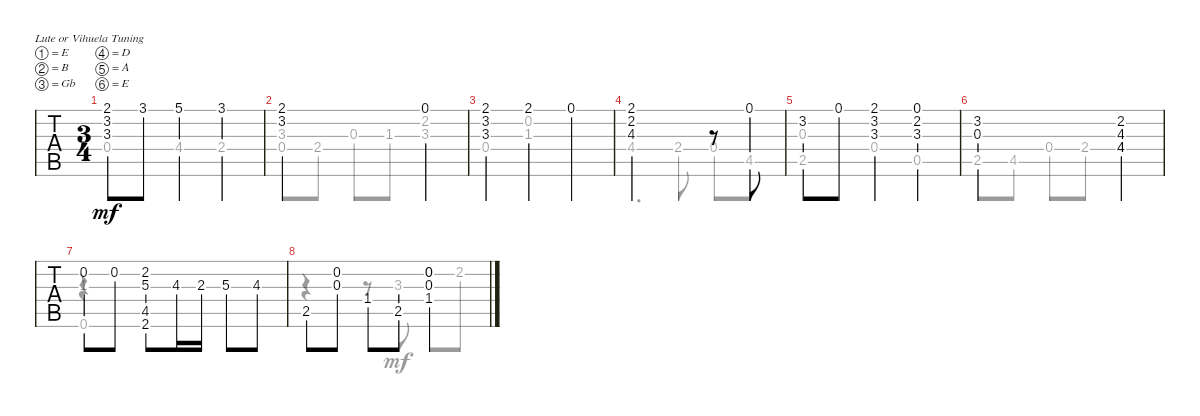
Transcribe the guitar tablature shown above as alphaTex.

\bracketExtendMode groupsimilarinstruments
\singleTrackTrackNamePolicy hidden
\multiTrackTrackNamePolicy hidden
\firstSystemTrackNameOrientation horizontal
\otherSystemsTrackNameOrientation horizontal
\track ("Nylon Guitar" "Nylon Guit") {instrument acousticguitarsteel}
\staff {tabs}
\tuning (E4 B3 Gb3 D3 A2 E2)
\voice
\ts (3 4)
\tempo (86 hide)
\clef g2
\scale
1.13241
\ks d
(2.1 3.2 3.3).8{dy mf} 3.1.8 5.1.4 3.1.4 |
\scale
0.955864 (2.1 3.2).2 0.1.4 |
\scale
0.955864 (2.1 3.2 3.3).4 2.1.4 0.1.4 |
\scale
0.955864 (2.1 2.2 4.3).2 r.8 0.1.8 |
\scale
1.13241 3.2.8 0.1.8 (2.1 3.2 3.3).4 (0.1 2.2 3.3).4 |
\scale
0.955864 (3.2 0.3).2 (2.2 4.3 4.4).4 |
\scale
0.955864 0.2.8 0.2.8 (2.2 5.3 2.6 4.5).8 4.3.16 2.3.16 5.3.8 4.3.8 |
\scale
0.955864 2.5.8 (0.2 0.3).8 1.4.8 2.5.8 (1.4 0.3 0.2).4
\voice
\clef g2
\ottava regular
\simile none
\scale
1.13241
\ks d
0.4.4{dy mf} 4.4.4 2.4.4 |
\scale
0.955864 (0.4 3.3).8 2.4.8 0.3.8 1.3.8 (3.3 2.2).4 |
\scale
0.955864 0.4.4 (0.2 1.3).2 |
\scale
0.955864 4.4.4{d} 2.4.8 0.4.8 4.5.8 |
\scale
1.13241 (0.3 2.5).4 0.4.4 0.5.4 |
\scale
0.955864 2.5.8 4.5.8 0.4.8 2.4.8 4.4.4 |
\scale
0.955864 (0.6 1.3).4 |
\scale
0.955864
\voice
\clef g2
\ottava regular
\simile none
\scale
1.13241
\ks d
r.4{dy mf} r.8 3.3.8 0.2.8 2.2.8 |
\scale
0.955864 |
\scale
0.955864 |
\scale
0.955864 |
\scale
1.13241 |
\scale
0.955864 |
\scale
0.955864 r.4 |
\scale
0.955864
